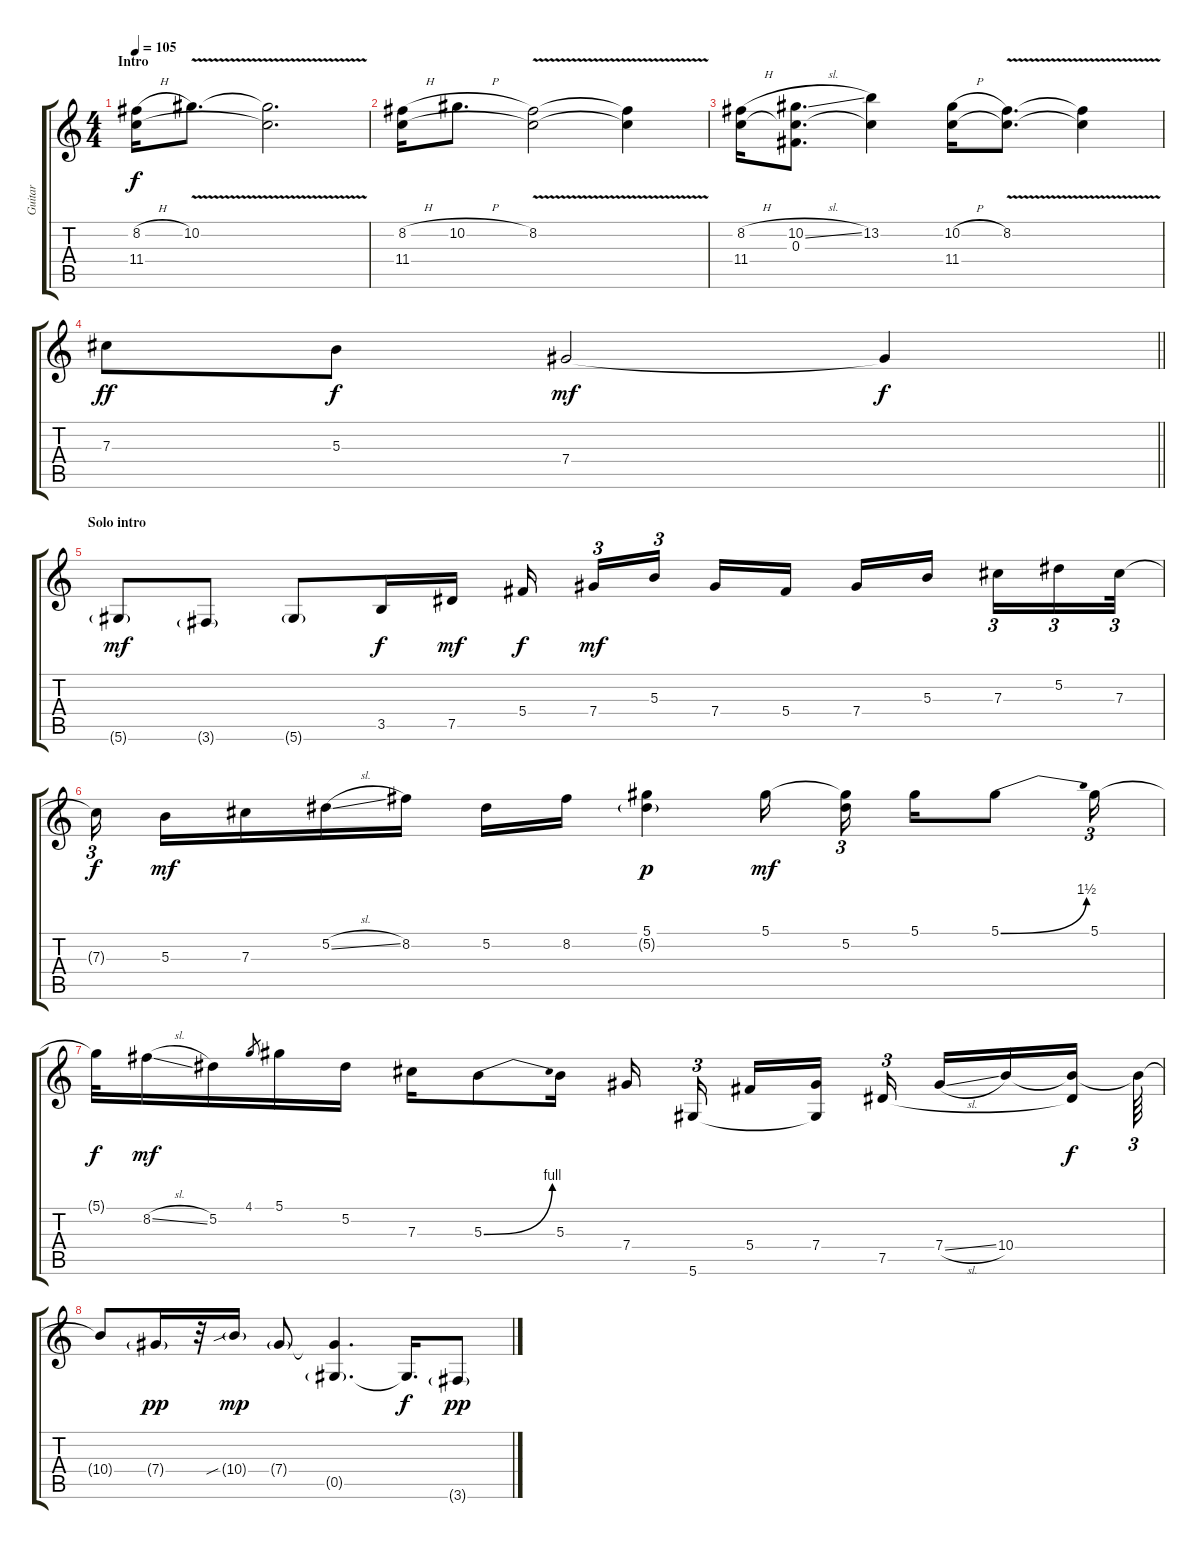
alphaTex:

\track ("Guitar" "Guitar") {instrument electricguitarmuted}
\staff {score tabs}
\tuning (Eb4 Bb3 Gb3 Db3 Ab2 Eb2) {hide}
\ts (4 4)
\section ("" "Intro")
\tempo 105
\clef g2
\ks c
(8.2{h} 11.4).16{dy f instrument electricguitarmuted} 10.2{v}.8{d} (10.2{t} 11.4{t}).2{d} |
(8.2{h} 11.4).16 10.2{h}.8{d} (8.2{v} 11.4{t}).2 (8.2{t} 11.4{t}).4 |
(8.2{h} 11.4).16 (10.2{sl} 0.3 11.4{t}).8{d} (13.2 11.4{t}).4 (10.2{h} 11.4).16 (8.2{v} 11.4{t}).8{d} (8.2{t} 11.4{t}).4 |
\barLineRight lightlight
7.3.8{dy ff} 5.3.8{dy f} 7.4.2{dy mf} 7.4{t}.4{dy f} |
\section ("" "Solo intro")
5.6{g}.8{dy mf} 3.6{g}.8 5.6{g}.8 3.5.16{dy f} 7.5.16{dy mf} 5.4.16{dy f beam splitsecondary} 7.4.16{tu (3 2) dy mf} 5.3.16{tu (3 2) beam splitsecondary} 7.4.16 5.4.16 7.4.16 5.3.16{beam splitsecondary} 7.3.16{tu (3 2)} 5.2.16{tu (3 2)} 7.3.32{tu (3 2)} |
7.3{t}.16{tu (3 2) dy f beam splitsecondary} 5.3.16{dy mf} 7.3.16 5.2{sl}.16 8.2.16 5.2.16 8.2.16 (5.1 5.2{g}).4{dy p} 5.1.16{dy mf} (5.1{t} 5.2).16{tu (3 2)} 5.1.16 5.1{be (bend 0 0 60 6)}.8 5.1.16{tu (3 2)} |
5.1{t}.32{dy f} 8.2{sl}.16{dy mf} 5.2.16 4.1.8{gr} 5.1.16 5.2.16 7.3.16 5.3{be (bend 0 0 60 4)}.8 5.3.16 7.4.16{beam splitsecondary} 5.6.16{tu (3 2) beam splitsecondary} 5.4.16 (7.4 5.6{t}).16 7.5.16{tu (3 2) beam splitsecondary} 7.4{sl}.16 10.4.16 (10.4{t} 7.5{t}).16{dy f beam splitsecondary} 10.4{t}.64{tu (3 2)} |
10.4{t}.8 7.4{g}.16{dy pp} r.32 10.4{sib g}.16{dy mp} 7.4{g}.8 (7.4{t} 0.5{g}).4{d} 0.5{t}.16{d dy f} 3.6{g}.8{dy pp}
